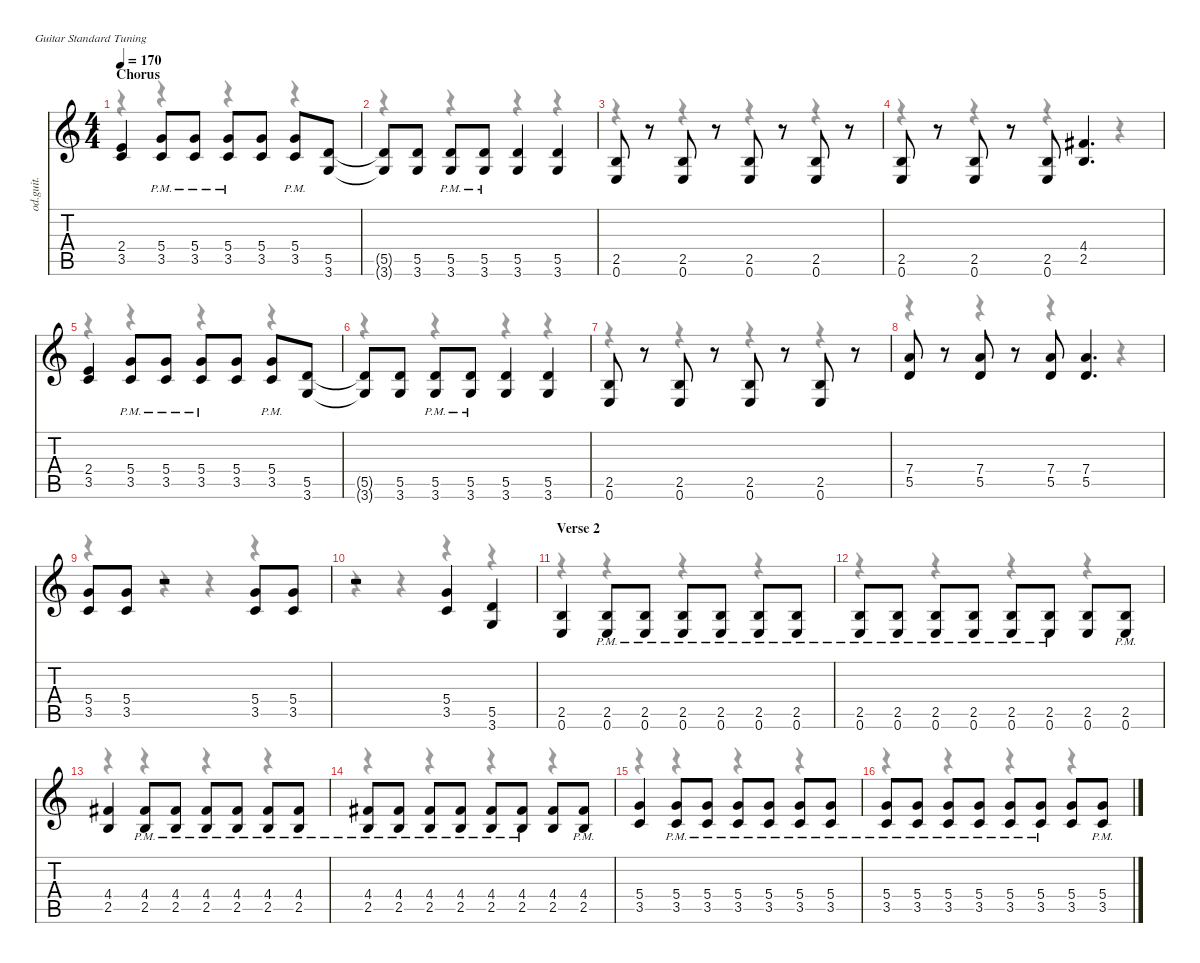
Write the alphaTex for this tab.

\defaultSystemsLayout 4
\hideDynamics
\bracketExtendMode nobrackets
\otherSystemsTrackNameOrientation horizontal
\track ("Gtr OD" "od.guit.") {instrument overdrivenguitar}
\staff {score tabs}
\tuning (E4 B3 G3 D3 A2 E2)
\voice
\ts (4 4)
\section ("" "Chorus")
\tempo 170
\clef g2
\ks c
(2.4 3.5).4{dy f beam Up} (5.4{pm} 3.5{pm}).8{beam Up} (5.4{pm} 3.5{pm}).8{beam Up} (5.4{pm} 3.5{pm}).8{beam Up} (5.4 3.5).8{beam Up} (5.4{pm} 3.5{pm}).8{beam Up} (5.5 3.6).8{beam Up} |
(5.5{t} 3.6{t}).8{beam Up} (5.5 3.6).8{beam Up} (5.5{pm} 3.6{pm}).8{beam Up} (5.5{pm} 3.6{pm}).8{beam Up} (5.5 3.6).4{beam Up} (5.5 3.6).4{beam Up} |
(2.5 0.6).8{beam Up} r.8{beam Up} (2.5 0.6).8{beam Up} r.8{beam Up} (2.5 0.6).8{beam Up} r.8{beam Up} (2.5 0.6).8{beam Up} r.8{beam Up} |
(2.5 0.6).8{beam Up} r.8{beam Up} (2.5 0.6).8{beam Up} r.8{beam Up} (2.5 0.6).8{beam Up} (4.4{acc #} 2.5).4{d beam Up} |
(2.4 3.5).4{beam Up} (5.4{pm} 3.5{pm}).8{beam Up} (5.4{pm} 3.5{pm}).8{beam Up} (5.4{pm} 3.5{pm}).8{beam Up} (5.4 3.5).8{beam Up} (5.4{pm} 3.5{pm}).8{beam Up} (5.5 3.6).8{beam Up} |
(5.5{t} 3.6{t}).8{beam Up} (5.5 3.6).8{beam Up} (5.5{pm} 3.6{pm}).8{beam Up} (5.5{pm} 3.6{pm}).8{beam Up} (5.5 3.6).4{beam Up} (5.5 3.6).4{beam Up} |
(2.5 0.6).8{beam Up} r.8{beam Up} (2.5 0.6).8{beam Up} r.8{beam Up} (2.5 0.6).8{beam Up} r.8{beam Up} (2.5 0.6).8{beam Up} r.8{beam Up} |
(7.4 5.5).8{beam Up} r.8{beam Up} (7.4 5.5).8{beam Up} r.8{beam Up} (7.4 5.5).8{beam Up} (7.4 5.5).4{d beam Up} |
(5.4 3.5).8{beam Up} (5.4 3.5).8{beam Up} r.2{beam Up} (5.4 3.5).8{beam Up} (5.4 3.5).8{beam Up} |
r.2{beam Up} (5.4 3.5).4{beam Up} (5.5 3.6).4{beam Up} |
\section ("" "Verse 2")
(2.5 0.6).4{beam Up} (2.5{pm} 0.6{pm}).8{beam Up} (2.5{pm} 0.6{pm}).8{beam Up} (2.5{pm} 0.6{pm}).8{beam Up} (2.5{pm} 0.6{pm}).8{beam Up} (2.5{pm} 0.6{pm}).8{beam Up} (2.5{pm} 0.6{pm}).8{beam Up} |
(2.5{pm} 0.6{pm}).8{beam Up} (2.5{pm} 0.6{pm}).8{beam Up} (2.5{pm} 0.6{pm}).8{beam Up} (2.5{pm} 0.6{pm}).8{beam Up} (2.5{pm} 0.6{pm}).8{beam Up} (2.5{pm} 0.6{pm}).8{beam Up} (2.5 0.6).8{beam Up} (2.5{pm} 0.6{pm}).8{beam Up} |
(4.4{acc #} 2.5).4{beam Up} (4.4{pm acc #} 2.5{pm}).8{beam Up} (4.4{pm acc #} 2.5{pm}).8{beam Up} (4.4{pm acc #} 2.5{pm}).8{beam Up} (4.4{pm acc #} 2.5{pm}).8{beam Up} (4.4{pm acc #} 2.5{pm}).8{beam Up} (4.4{pm acc #} 2.5{pm}).8{beam Up} |
(4.4{pm acc #} 2.5{pm}).8{beam Up} (4.4{pm acc #} 2.5{pm}).8{beam Up} (4.4{pm acc #} 2.5{pm}).8{beam Up} (4.4{pm acc #} 2.5{pm}).8{beam Up} (4.4{pm acc #} 2.5{pm}).8{beam Up} (4.4{pm acc #} 2.5{pm}).8{beam Up} (4.4{acc #} 2.5).8{beam Up} (4.4{pm acc #} 2.5{pm}).8{beam Up} |
(5.4 3.5).4{beam Up} (5.4{pm} 3.5{pm}).8{beam Up} (5.4{pm} 3.5{pm}).8{beam Up} (5.4{pm} 3.5{pm}).8{beam Up} (5.4{pm} 3.5{pm}).8{beam Up} (5.4{pm} 3.5{pm}).8{beam Up} (5.4{pm} 3.5{pm}).8{beam Up} |
(5.4{pm} 3.5{pm}).8{beam Up} (5.4{pm} 3.5{pm}).8{beam Up} (5.4{pm} 3.5{pm}).8{beam Up} (5.4{pm} 3.5{pm}).8{beam Up} (5.4{pm} 3.5{pm}).8{beam Up} (5.4{pm} 3.5{pm}).8{beam Up} (5.4 3.5).8{beam Up} (5.4{pm} 3.5{pm}).8{beam Up}
\voice
\clef g2
\ottava regular
\simile none
\ks c
r.4{dy mf beam Down} r.4{beam Down} r.4{beam Down} r.4{beam Down} |
r.4{beam Down} r.4{beam Down} r.4{beam Down} r.4{beam Down} |
r.4{beam Down} r.4{beam Down} r.4{beam Down} r.4{beam Down} |
r.4{beam Down} r.4{beam Down} r.4{beam Down} r.4{beam Down} |
r.4{beam Down} r.4{beam Down} r.4{beam Down} r.4{beam Down} |
r.4{beam Down} r.4{beam Down} r.4{beam Down} r.4{beam Down} |
r.4{beam Down} r.4{beam Down} r.4{beam Down} r.4{beam Down} |
r.4{beam Down} r.4{beam Down} r.4{beam Down} r.4{beam Down} |
r.4{beam Down} r.4{beam Down} r.4{beam Down} r.4{beam Down} |
r.4{beam Down} r.4{beam Down} r.4{beam Down} r.4{beam Down} |
r.4{beam Down} r.4{beam Down} r.4{beam Down} r.4{beam Down} |
r.4{beam Down} r.4{beam Down} r.4{beam Down} r.4{beam Down} |
r.4{beam Down} r.4{beam Down} r.4{beam Down} r.4{beam Down} |
r.4{beam Down} r.4{beam Down} r.4{beam Down} r.4{beam Down} |
r.4{beam Down} r.4{beam Down} r.4{beam Down} r.4{beam Down} |
r.4{beam Down} r.4{beam Down} r.4{beam Down} r.4{beam Down}
